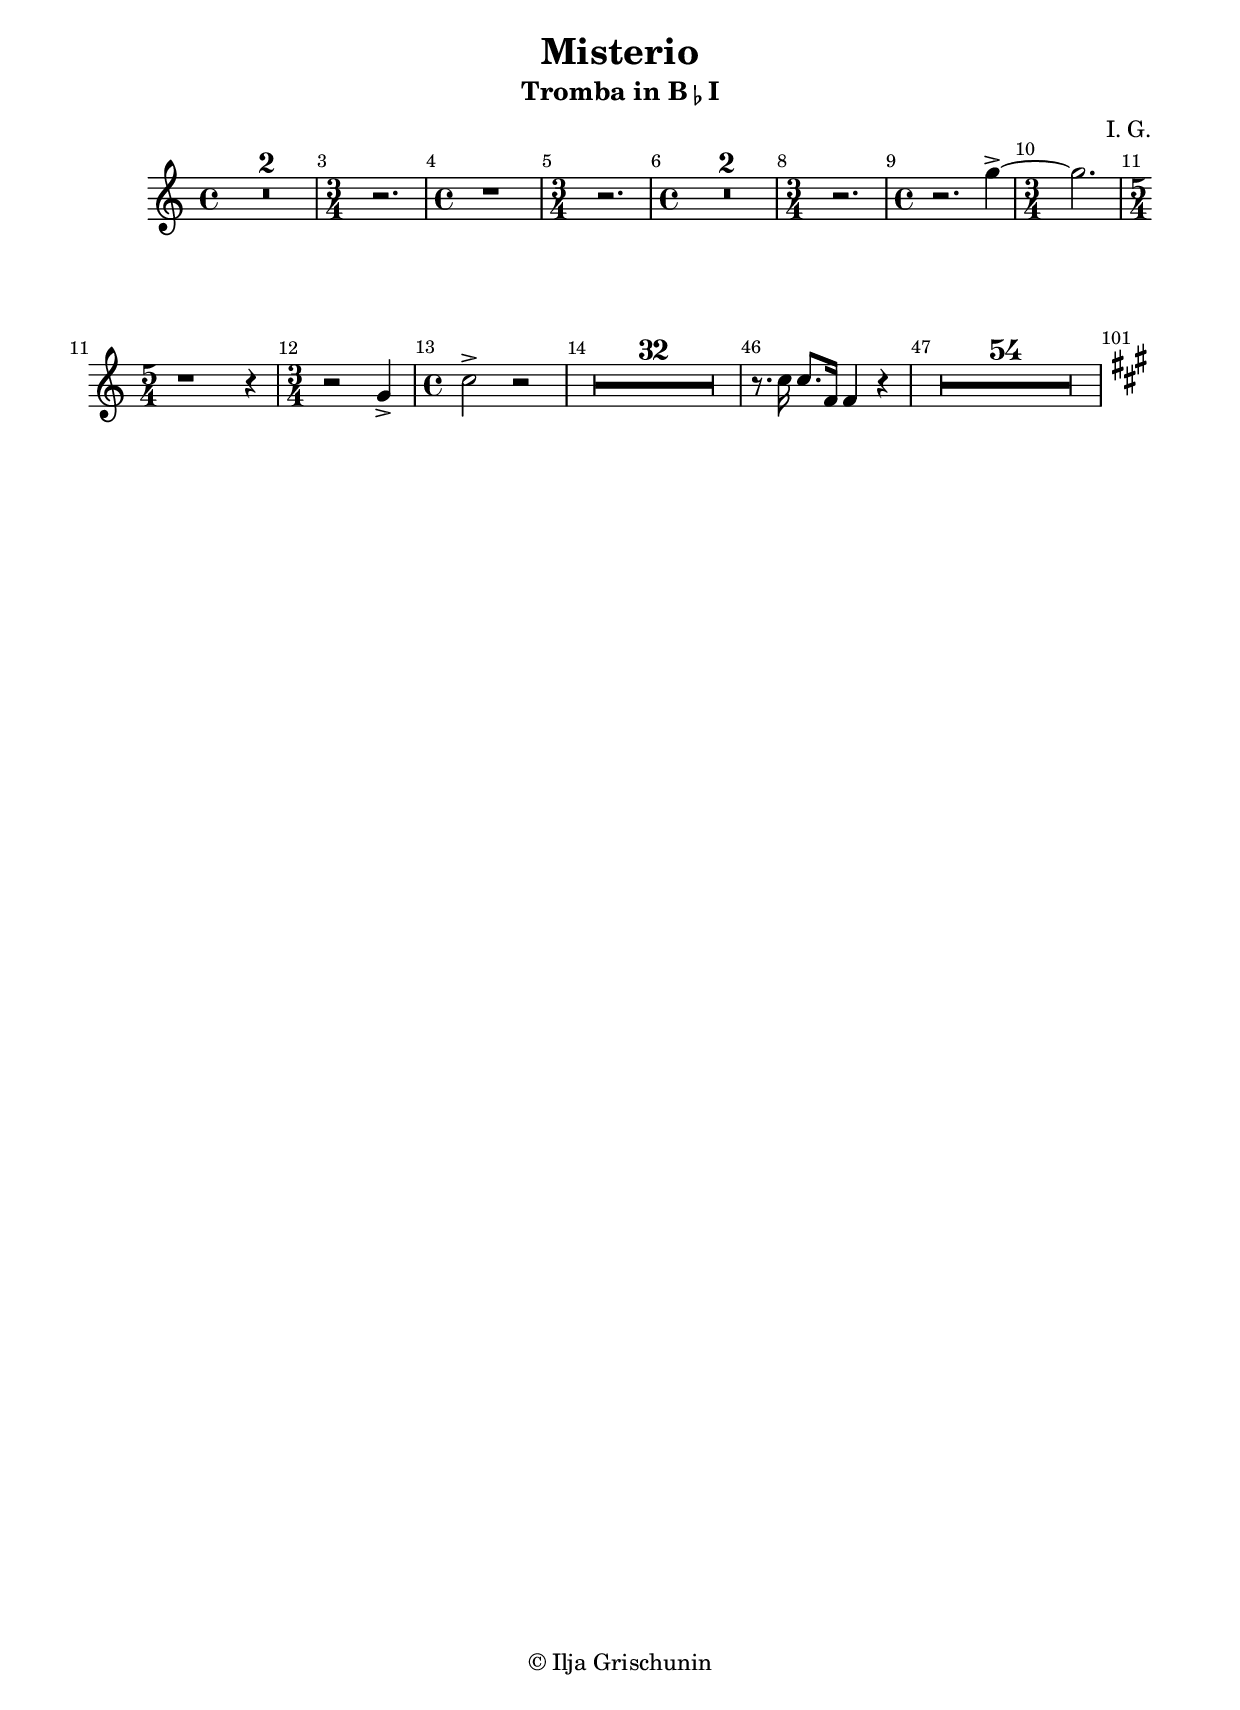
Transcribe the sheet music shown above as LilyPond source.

\version "2.19.15"
%\version "2.18.0"

\language "deutsch"

\header {
  title = "Misterio"
  subtitle = \markup {"Tromba in B" \tiny \flat "I"}
  meter = ""
  composer = "I. G."
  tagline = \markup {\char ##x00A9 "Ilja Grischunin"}
}

\paper {
  #(set-paper-size "a4")
  top-system-spacing.basic-distance = #15
  top-markup-spacing.basic-distance = #5
  markup-system-spacing.basic-distance = #15
  system-system-spacing.basic-distance = #18
  last-bottom-spacing.basic-distance = #15
  left-margin = 15
  right-margin = 15
  %two-sided = ##t
  %inner-margin = 25
  %outer-margin = 15
}

\layout {
  indent = 10
  \context {
    \Score
    \override BarNumber.break-visibility = ##(#t #t #t)
    %\remove "Bar_number_engraver"
  }
}

\version "2.19.15"
%\version "2.18.0"

\language "deutsch"

%%%%%%%%%%%%%%%%%%%%%%%%%%%%%%%%%%%%%%%%%%%%%%%%
trumpetEinsMusic = \relative {
  \set Score.skipBars = ##t
  \time 4/4 R1*2
  \time 3/4 r2.
  \time 4/4 r1
  \time 3/4 r2.
  \time 4/4 R1*2
  \time 3/4 r2.
  \time 4/4 r2. f''4->~
  \time 3/4 f2.
  \time 5/4 r1 r4
  \time 3/4 r2 f,4->
  \time 4/4 b2-> r R1*32 r8. b16 b8. es,16 es4 r R1*54
  \key g \major
}

%%%%%%%%%%%%%%%%%%%%%%%%%%%%%%%%%%%%%%%%%%%%%%%%
trumpetZweiMusic = \relative {
  \set Score.skipBars = ##t
  \time 4/4 R1*2
  \time 3/4 r2.
  \time 4/4 r1
  \time 3/4 r2.
  \time 4/4 R1*2
  \time 3/4 r2.
  \time 4/4 r1
  \time 3/4 r2.
  \time 5/4 r1 r4
  \time 3/4 r2.
  \time 4/4 R1*33 r2 r8. f'16 f8. b,16 b4 r r2 R1*53
  \key g \major
}


\score {
  \transpose b c'
  \trumpetEinsMusic
  %\midi {}
}